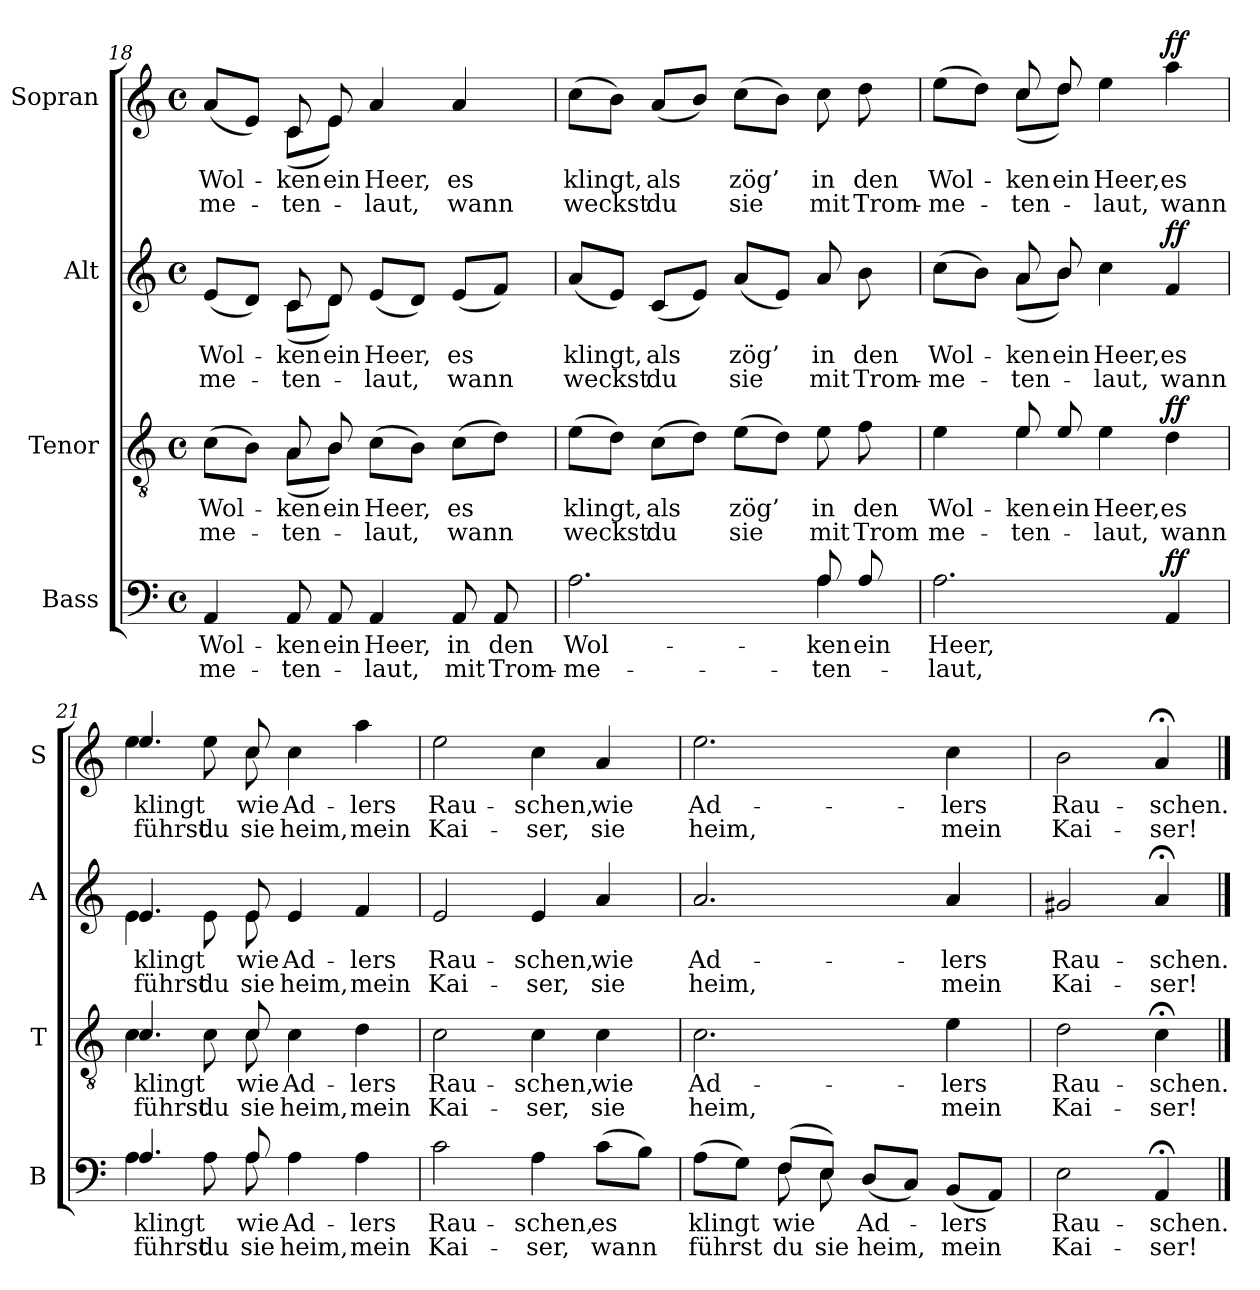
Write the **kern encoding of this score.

**kern	**text	**text	**dynam	**kern	**text	**text	**dynam	**kern	**text	**text	**dynam	**kern	**text	**text	**dynam
*part4	*part4	*part4	*part4	*part3	*part3	*part3	*part3	*part2	*part2	*part2	*part2	*part1	*part1	*part1	*part1
*staff4	*staff4	*staff4	*staff4	*staff3	*staff3	*staff3	*staff3	*staff2	*staff2	*staff2	*staff2	*staff1	*staff1	*staff1	*staff1
*I"Bass	*	*	*	*I"Tenor	*	*	*	*I"Alt	*	*	*	*I"Sopran	*	*	*
*I'B	*	*	*	*I'T	*	*	*	*I'A	*	*	*	*I'S	*	*	*
*clefF4	*	*	*	*clefGv2	*	*	*	*clefG2	*	*	*	*clefG2	*	*	*
*k[]	*	*	*	*k[]	*	*	*	*k[]	*	*	*	*k[]	*	*	*
*a:	*	*	*	*a:	*	*	*	*a:	*	*	*	*a:	*	*	*
*M4/4	*	*	*	*M4/4	*	*	*	*M4/4	*	*	*	*M4/4	*	*	*
*met(c)	*	*	*	*met(c)	*	*	*	*met(c)	*	*	*	*met(c)	*	*	*
=18	=18	=18	=18	=18	=18	=18	=18	=18	=18	=18	=18	=18	=18	=18	=18
*	*	*	*	*^	*	*	*	*^	*	*	*	*^	*	*	*
4AA	Wol-	-me-	.	(8cL	4ryy	Wol-	-me-	.	(8eL	4ryy	Wol-	-me-	.	(8aL	4ryy	Wol-	-me-	.
.	.	.	.	8BJ)	.	.	.	.	8dJ)	.	.	.	.	8eJ)	.	.	.	.
8AA	-ken	-ten-	.	8A	(8AL	-ken	-ten-	.	8c	(8cL	-ken	-ten-	.	8c	(8cL	-ken	-ten-	.
8AA	ein	.	.	8B	8BJ)	ein	.	.	8d	8dJ)	ein	.	.	8e	8eJ)	ein	.	.
4AA	Heer,	-laut,	.	(8cL	2ryy	Heer,	-laut,	.	(8eL	2ryy	Heer,	-laut,	.	4a	2ryy	Heer,	-laut,	.
.	.	.	.	8BJ)	.	.	.	.	8dJ)	.	.	.	.	.	.	.	.	.
8AA	in	mit	.	(8cL	.	es	wann	.	(8eL	.	es	wann	.	4a	.	es	wann	.
8AA	den	Trom-	.	8dJ)	.	.	.	.	8fJ)	.	.	.	.	.	.	.	.	.
*	*	*	*	*v	*v	*	*	*	*	*	*	*	*	*v	*v	*	*	*
*	*	*	*	*	*	*	*	*v	*v	*	*	*	*	*	*	*
=19	=19	=19	=19	=19	=19	=19	=19	=19	=19	=19	=19	=19	=19	=19	=19
*^	*	*	*	*	*	*	*	*	*	*	*	*	*	*	*
2.A	2.ryy	Wol-	-me-	.	(8eL	klingt,	weckst	.	(8aL	klingt,	weckst	.	(8ccL	klingt,	weckst	.
.	.	.	.	.	8dJ)	.	.	.	8eJ)	.	.	.	8bJ)	.	.	.
.	.	.	.	.	(8cL	als	du	.	(8cL	als	du	.	(8aL	als	du	.
.	.	.	.	.	8dJ)	.	.	.	8eJ)	.	.	.	8bJ)	.	.	.
.	.	.	.	.	(8eL	zög’	sie	.	(8aL	zög’	sie	.	(8ccL	zög’	sie	.
.	.	.	.	.	8dJ)	.	.	.	8eJ)	.	.	.	8bJ)	.	.	.
8A	4A	-ken	-ten-	.	8e	in	mit	.	8a	in	mit	.	8cc	in	mit	.
8A	.	ein	.	.	8f	den	Trom	.	8b	den	Trom-	.	8dd	den	Trom-	.
*v	*v	*	*	*	*	*	*	*	*	*	*	*	*	*	*	*
=20	=20	=20	=20	=20	=20	=20	=20	=20	=20	=20	=20	=20	=20	=20	=20
*	*	*	*	*^	*	*	*	*^	*	*	*	*^	*	*	*
2.A	Heer,	-laut,	.	4e	4ryy	Wol-	-me-	.	(8ccL	4ryy	Wol-	-me-	.	(8eeL	4ryy	Wol-	-me-	.
.	.	.	.	.	.	.	.	.	8bJ)	.	.	.	.	8ddJ)	.	.	.	.
.	.	.	.	8e	4e	-ken	-ten-	.	8a	(8aL	-ken	-ten-	.	8cc	(8ccL	-ken	-ten-	.
.	.	.	.	8e	.	ein	.	.	8b	8bJ)	ein	.	.	8dd	8ddJ)	ein	.	.
.	.	.	.	4e	2ryy	Heer,	-laut,	.	4cc	2ryy	Heer,	-laut,	.	4ee	2ryy	Heer,	-laut,	.
!	!	!	!LO:DY:a	!	!	!	!	!LO:DY:a	!	!	!	!	!LO:DY:a	!	!	!	!	!LO:DY:a
4AA	.	.	ff	4d	.	es	wann	ff	4f	.	es	wann	ff	4aa	.	es	wann	ff
=21	=21	=21	=21	=21	=21	=21	=21	=21	=21	=21	=21	=21	=21	=21	=21	=21	=21	=21
*^	*	*	*	*	*	*	*	*	*	*	*	*	*	*	*	*	*	*
4.A	4A	klingt	führst	.	4.c	4c	klingt	führst	.	4.e	4e	klingt	führst	.	4.ee	4ee	klingt	führst	.
.	8A	.	du	.	.	8c	.	du	.	.	8e	.	du	.	.	8ee	.	du	.
8A	8A	wie	sie	.	8c	8c	wie	sie	.	8e	8e	wie	sie	.	8cc	8cc	wie	sie	.
4A	2ryy	Ad-	heim,	.	4c	2ryy	Ad-	heim,	.	4e	2ryy	Ad-	heim,	.	4cc	2ryy	Ad-	heim,	.
4A	.	-lers	mein	.	4d	.	-lers	mein	.	4f	.	-lers	mein	.	4aa	.	-lers	mein	.
*v	*v	*	*	*	*	*	*	*	*	*v	*v	*	*	*	*v	*v	*	*	*
*	*	*	*	*v	*v	*	*	*	*	*	*	*	*	*	*	*
=22	=22	=22	=22	=22	=22	=22	=22	=22	=22	=22	=22	=22	=22	=22	=22
2c	Rau-	Kai-	.	2c	Rau-	Kai-	.	2e	Rau-	Kai-	.	2ee	Rau-	Kai-	.
4A	-schen,	-ser,	.	4c	-schen,	-ser,	.	4e	-schen,	-ser,	.	4cc	-schen,	-ser,	.
(8cL	es	wann	.	4c	wie	sie	.	4a	wie	sie	.	4a	wie	sie	.
8BJ)	.	.	.	.	.	.	.	.	.	.	.	.	.	.	.
=23	=23	=23	=23	=23	=23	=23	=23	=23	=23	=23	=23	=23	=23	=23	=23
*^	*	*	*	*	*	*	*	*	*	*	*	*	*	*	*
(8AL	4ryy	klingt	führst	.	2.c	Ad-	heim,	.	2.a	Ad-	heim,	.	2.ee	Ad-	heim,	.
8GJ)	.	.	.	.	.	.	.	.	.	.	.	.	.	.	.	.
(8FL	8F	wie	du	.	.	.	.	.	.	.	.	.	.	.	.	.
8EJ)	8E	.	sie	.	.	.	.	.	.	.	.	.	.	.	.	.
(8DL	2ryy	Ad-	heim,	.	.	.	.	.	.	.	.	.	.	.	.	.
8CJ)	.	.	.	.	.	.	.	.	.	.	.	.	.	.	.	.
(8BBL	.	-lers	mein	.	4e	-lers	mein	.	4a	-lers	mein	.	4cc	-lers	mein	.
8AAJ)	.	.	.	.	.	.	.	.	.	.	.	.	.	.	.	.
*v	*v	*	*	*	*	*	*	*	*	*	*	*	*	*	*	*
=24	=24	=24	=24	=24	=24	=24	=24	=24	=24	=24	=24	=24	=24	=24	=24
2E	Rau-	Kai-	.	2d	Rau-	Kai-	.	2g#X	Rau-	Kai-	.	2b	Rau-	Kai-	.
4AA;<	-schen.	-ser!	.	4c;<	-schen.	-ser!	.	4a;<	-schen.	-ser!	.	4a;<	-schen.	-ser!	.
==	==	==	==	==	==	==	==	==	==	==	==	==	==	==	==
*-	*-	*-	*-	*-	*-	*-	*-	*-	*-	*-	*-	*-	*-	*-	*-
